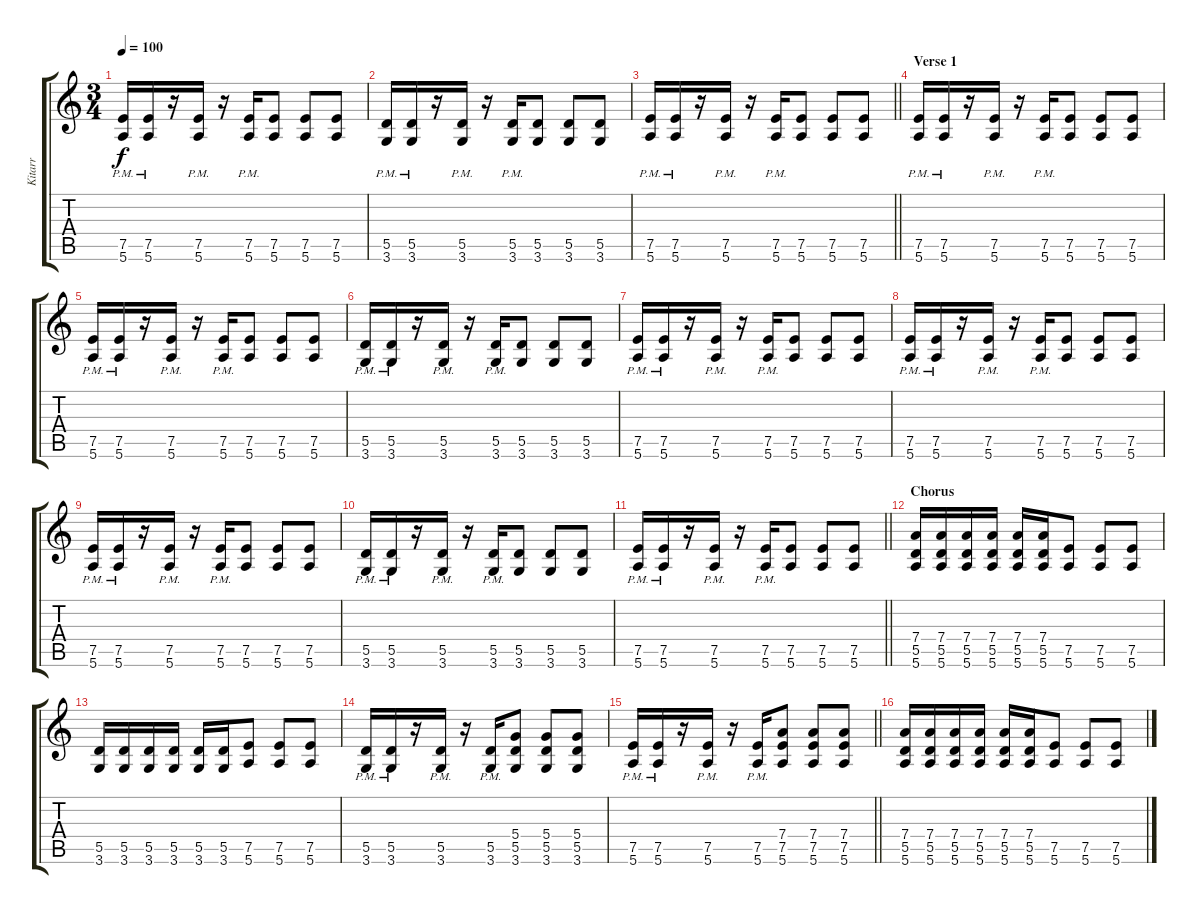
\track ("Kitarr" "Kitarr") {instrument distortionguitar}
\staff {score tabs}
\tuning (E4 B3 G3 D3 A2 E2) {hide}
\ts (3 4)
\tempo 100
\clef g2
\ks c
(7.5{pm} 5.6{pm}).16{dy f} (7.5{pm} 5.6{pm}).16 r.16 (7.5{pm} 5.6{pm}).16 r.16 (7.5{pm} 5.6).16 (7.5 5.6).8 (7.5 5.6).8 (7.5 5.6).8 |
(5.5{pm} 3.6{pm}).16 (5.5{pm} 3.6{pm}).16 r.16 (5.5{pm} 3.6{pm}).16 r.16 (5.5{pm} 3.6).16 (5.5 3.6).8 (5.5 3.6).8 (5.5 3.6).8 |
\barLineRight lightlight
(7.5{pm} 5.6{pm}).16 (7.5{pm} 5.6{pm}).16 r.16 (7.5{pm} 5.6{pm}).16 r.16 (7.5{pm} 5.6).16 (7.5 5.6).8 (7.5 5.6).8 (7.5 5.6).8 |
\section ("" "Verse 1")
(7.5{pm} 5.6{pm}).16 (7.5{pm} 5.6{pm}).16 r.16 (7.5{pm} 5.6{pm}).16 r.16 (7.5{pm} 5.6).16 (7.5 5.6).8 (7.5 5.6).8 (7.5 5.6).8 |
(7.5{pm} 5.6{pm}).16 (7.5{pm} 5.6{pm}).16 r.16 (7.5{pm} 5.6{pm}).16 r.16 (7.5{pm} 5.6).16 (7.5 5.6).8 (7.5 5.6).8 (7.5 5.6).8 |
(5.5{pm} 3.6{pm}).16 (5.5{pm} 3.6{pm}).16 r.16 (5.5{pm} 3.6{pm}).16 r.16 (5.5{pm} 3.6).16 (5.5 3.6).8 (5.5 3.6).8 (5.5 3.6).8 |
(7.5{pm} 5.6{pm}).16 (7.5{pm} 5.6{pm}).16 r.16 (7.5{pm} 5.6{pm}).16 r.16 (7.5{pm} 5.6).16 (7.5 5.6).8 (7.5 5.6).8 (7.5 5.6).8 |
(7.5{pm} 5.6{pm}).16 (7.5{pm} 5.6{pm}).16 r.16 (7.5{pm} 5.6{pm}).16 r.16 (7.5{pm} 5.6).16 (7.5 5.6).8 (7.5 5.6).8 (7.5 5.6).8 |
(7.5{pm} 5.6{pm}).16 (7.5{pm} 5.6{pm}).16 r.16 (7.5{pm} 5.6{pm}).16 r.16 (7.5{pm} 5.6).16 (7.5 5.6).8 (7.5 5.6).8 (7.5 5.6).8 |
(5.5{pm} 3.6{pm}).16 (5.5{pm} 3.6{pm}).16 r.16 (5.5{pm} 3.6{pm}).16 r.16 (5.5{pm} 3.6).16 (5.5 3.6).8 (5.5 3.6).8 (5.5 3.6).8 |
\barLineRight lightlight
(7.5{pm} 5.6{pm}).16 (7.5{pm} 5.6{pm}).16 r.16 (7.5{pm} 5.6{pm}).16 r.16 (7.5{pm} 5.6).16 (7.5 5.6).8 (7.5 5.6).8 (7.5 5.6).8 |
\section ("" "Chorus")
(7.4 5.5 5.6).16 (7.4 5.5 5.6).16 (7.4 5.5 5.6).16 (7.4 5.5 5.6).16 (7.4 5.5 5.6).16 (7.4 5.5 5.6).16 (7.5 5.6).8 (7.5 5.6).8 (7.5 5.6).8 |
(5.5 3.6).16 (5.5 3.6).16 (5.5 3.6).16 (5.5 3.6).16 (5.5 3.6).16 (5.5 3.6).16 (7.5 5.6).8 (7.5 5.6).8 (7.5 5.6).8 |
(5.5{pm} 3.6{pm}).16 (5.5{pm} 3.6{pm}).16 r.16 (5.5{pm} 3.6{pm}).16 r.16 (5.5{pm} 3.6).16 (5.4 5.5 3.6).8 (5.4 5.5 3.6).8 (5.4 5.5 3.6).8 |
\barLineRight lightlight
(7.5{pm} 5.6{pm}).16 (7.5{pm} 5.6{pm}).16 r.16 (7.5{pm} 5.6{pm}).16 r.16 (7.5{pm} 5.6).16 (7.4 7.5 5.6).8 (7.4 7.5 5.6).8 (7.4 7.5 5.6).8 |
(7.4 5.5 5.6).16 (7.4 5.5 5.6).16 (7.4 5.5 5.6).16 (7.4 5.5 5.6).16 (7.4 5.5 5.6).16 (7.4 5.5 5.6).16 (7.5 5.6).8 (7.5 5.6).8 (7.5 5.6).8
